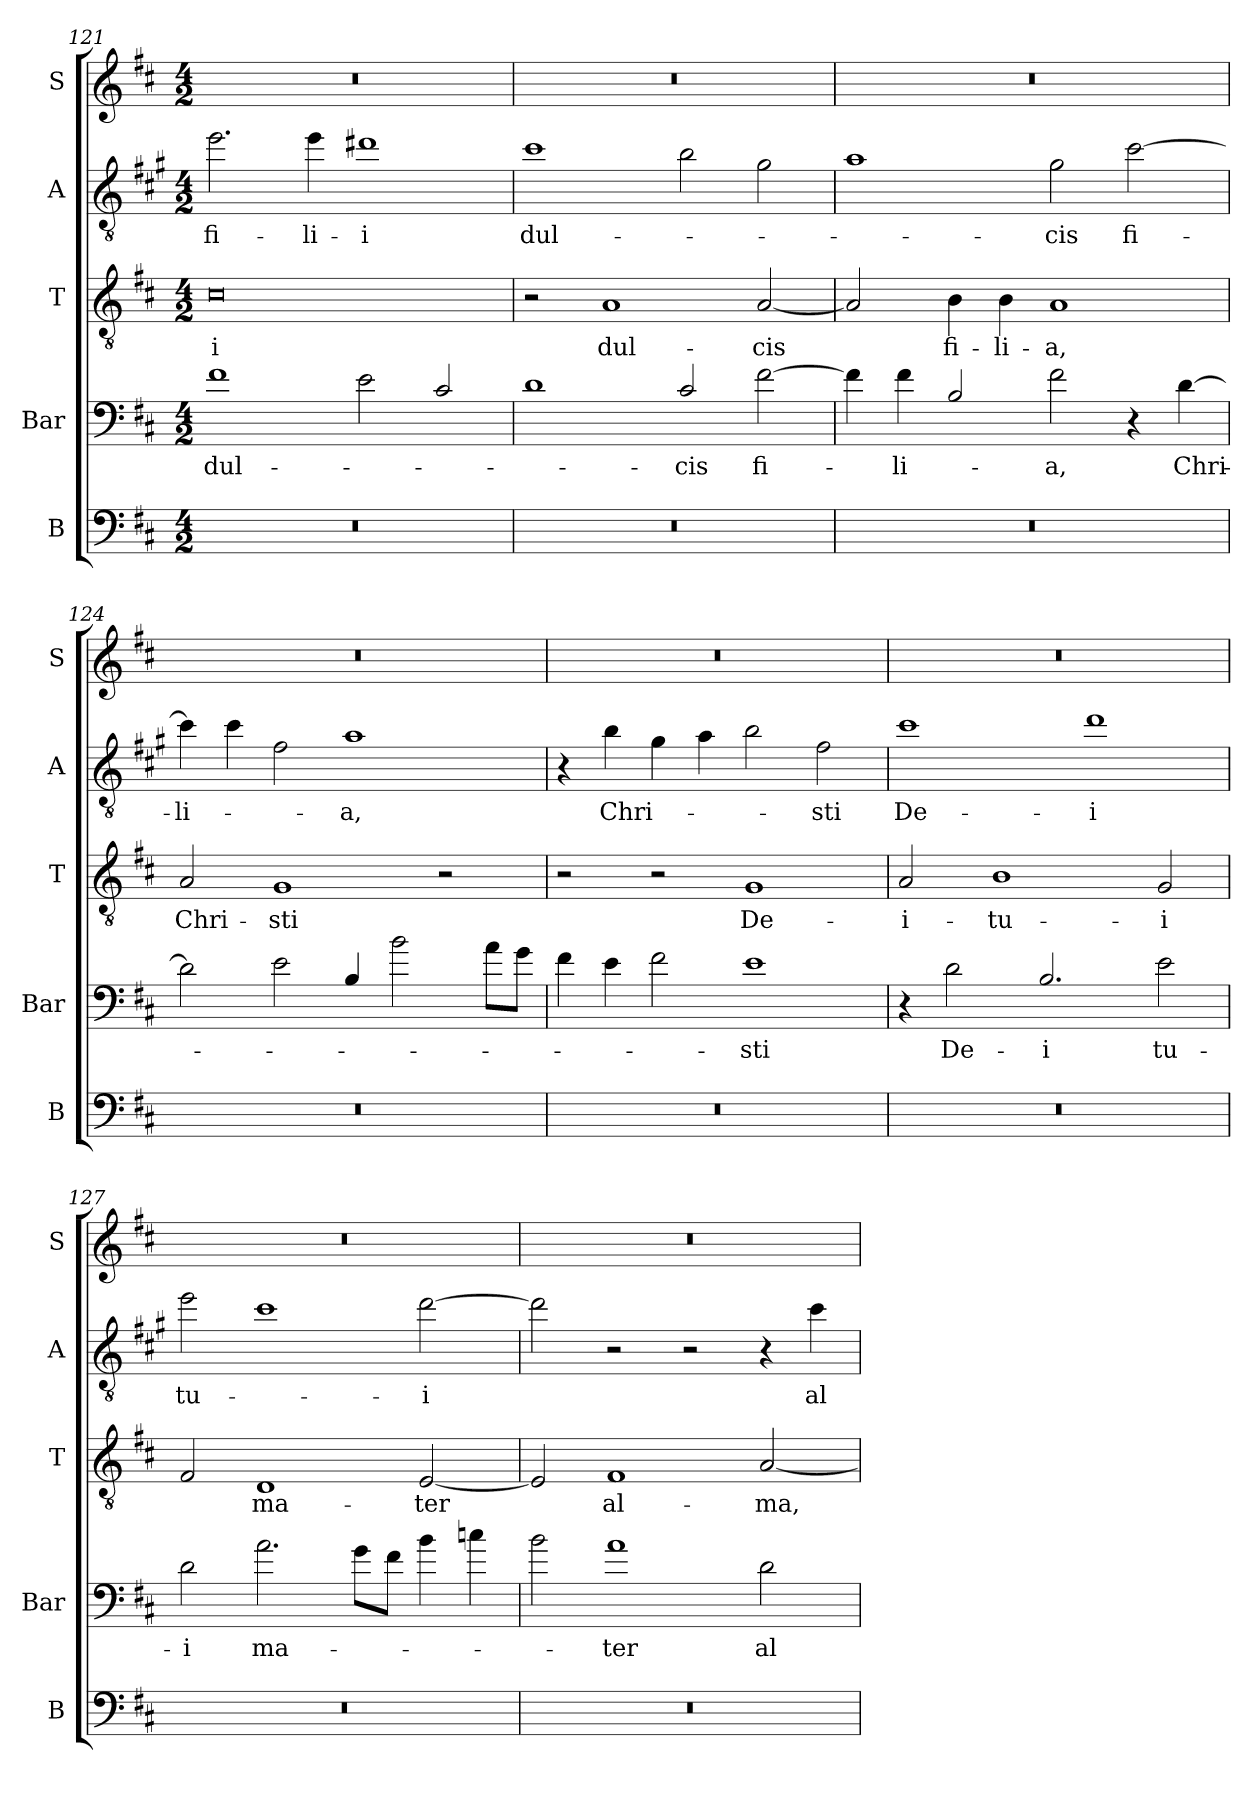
**kern	**kern	**text	**kern	**text	**kern	**text	**kern
*part5	*part4	*part4	*part3	*part3	*part2	*part2	*part1
*staff5	*staff4	*staff4	*staff3	*staff3	*staff2	*staff2	*staff1
*I"B	*I"Bar	*	*I"T	*	*I"A	*	*I"S
*I'B	*I'Bar	*	*I'T	*	*I'A	*	*I'S
*clefF4	*clefF4	*	*clefGv2	*	*clefGv2	*	*clefG2
*	*ITrd8c14	*	*	*	*ITrd4c7	*	*
*k[f#c#]	*k[f#c#]	*	*k[f#c#]	*	*k[f#c#]	*	*k[f#c#]
*M4/2	*M4/2	*	*M4/2	*	*M4/2	*	*M4/2
=121	=121	=121	=121	=121	=121	=121	=121
!	!	!LO:LY:b	!	!LO:LY:b	!	!LO:LY:b	!
0r	1F#	dul-	0c#	-i	2.a\	fi-	0r
!	!	!	!	!	!	!LO:LY:b	!
.	.	.	.	.	4a\	-li-	.
!	!	!	!	!	!	!LO:LY:b	!
.	2E\	.	.	.	1g#X	-i	.
.	2C#/	.	.	.	.	.	.
=122	=122	=122	=122	=122	=122	=122	=122
!	!	!	!	!	!	!LO:LY:b	!
0r	1D	.	2r	.	1f#	dul-	0r
!	!	!	!	!LO:LY:b	!	!	!
.	.	.	1A	dul-	.	.	.
!	!	!LO:LY:b	!	!	!	!	!
.	2C#/	-cis	.	.	2e\	.	.
!	!	!LO:LY:b	!	!LO:LY:b	!	!	!
.	[2F#\	fi-	[2A/	-cis	2c#\	.	.
=123	=123	=123	=123	=123	=123	=123	=123
0r	4F#\]	.	2A/]	.	1d	.	0r
!	!	!LO:LY:b	!	!	!	!	!
.	4F#\	-li-	.	.	.	.	.
!	!	!	!	!LO:LY:b	!	!	!
.	2BB/	.	4B\	fi-	.	.	.
!	!	!	!	!LO:LY:b	!	!	!
.	.	.	4B\	-li-	.	.	.
!	!	!LO:LY:b	!	!LO:LY:b	!	!LO:LY:b	!
.	2F#\	-a,	1A	-a,	2c#\	-cis	.
!	!	!	!	!	!	!LO:LY:b	!
.	4r	.	.	.	[2f#\	fi-	.
!	!	!LO:LY:b	!	!	!	!	!
.	[4D\	Chri-	.	.	.	.	.
!!LO:LB:g=z
=124	=124	=124	=124	=124	=124	=124	=124
!	!	!	!	!LO:LY:b	!	!LO:LY:b	!
0r	2D\]	.	2A/	Chri-	4f#\]	-li-	0r
.	.	.	.	.	4f#\	.	.
!	!	!	!	!LO:LY:b	!	!	!
.	2E\	.	1G	-sti	2B\	.	.
!	!	!	!	!	!	!LO:LY:b	!
.	4BB/	.	.	.	1d	-a,	.
.	2B\	.	.	.	.	.	.
.	.	.	2r	.	.	.	.
.	8A\L	.	.	.	.	.	.
.	8G\J	.	.	.	.	.	.
=125	=125	=125	=125	=125	=125	=125	=125
0r	4F#\	.	2r	.	4r	.	0r
!	!	!	!	!	!	!LO:LY:b	!
.	4E\	.	.	.	4e\	Chri-	.
.	2F#\	.	2r	.	4c#\	.	.
.	.	.	.	.	4d\	.	.
!	!	!LO:LY:b	!	!LO:LY:b	!	!	!
.	1E	-sti	1G	De-	2e\	.	.
!	!	!	!	!	!	!LO:LY:b	!
.	.	.	.	.	2B\	-sti	.
=126	=126	=126	=126	=126	=126	=126	=126
!	!	!	!	!LO:LY:b	!	!LO:LY:b	!
0r	4r	.	2A/	-i-	1f#	De-	0r
!	!	!LO:LY:b	!	!	!	!	!
.	2D\	De-	.	.	.	.	.
!	!	!	!	!LO:LY:b	!	!	!
.	.	.	1B	-tu-	.	.	.
!	!	!LO:LY:b	!	!	!	!	!
.	2.BB/	-i	.	.	.	.	.
!	!	!	!	!	!	!LO:LY:b	!
.	.	.	.	.	1g	-i	.
!	!	!LO:LY:b	!	!LO:LY:b	!	!	!
.	2E\	tu-	2G/	-i	.	.	.
=127	=127	=127	=127	=127	=127	=127	=127
!	!	!LO:LY:b	!	!	!	!LO:LY:b	!
0r	2D\	-i	2F#/	.	2a\	tu-	0r
!	!	!LO:LY:b	!	!LO:LY:b	!	!	!
.	2.A\	ma-	1D	ma-	1f#	.	.
.	8G\L	.	.	.	.	.	.
.	8F#\J	.	.	.	.	.	.
!	!	!	!	!LO:LY:b	!	!LO:LY:b	!
.	4B\	.	[2E/	-ter	[2g\	-i	.
.	4cn\	.	.	.	.	.	.
=128	=128	=128	=128	=128	=128	=128	=128
0r	2B\	.	2E/]	.	2g\]	.	0r
!	!	!LO:LY:b	!	!LO:LY:b	!	!	!
.	1A	-ter	1F#	al-	2r	.	.
.	.	.	.	.	2r	.	.
!	!	!LO:LY:b	!	!LO:LY:b	!	!	!
.	2D\	al-	[2A/	-ma,	4r	.	.
!	!	!	!	!	!	!LO:LY:b	!
.	.	.	.	.	4f#\	al-	.
=	=	=	=	=	=	=	=
*-	*-	*-	*-	*-	*-	*-	*-
